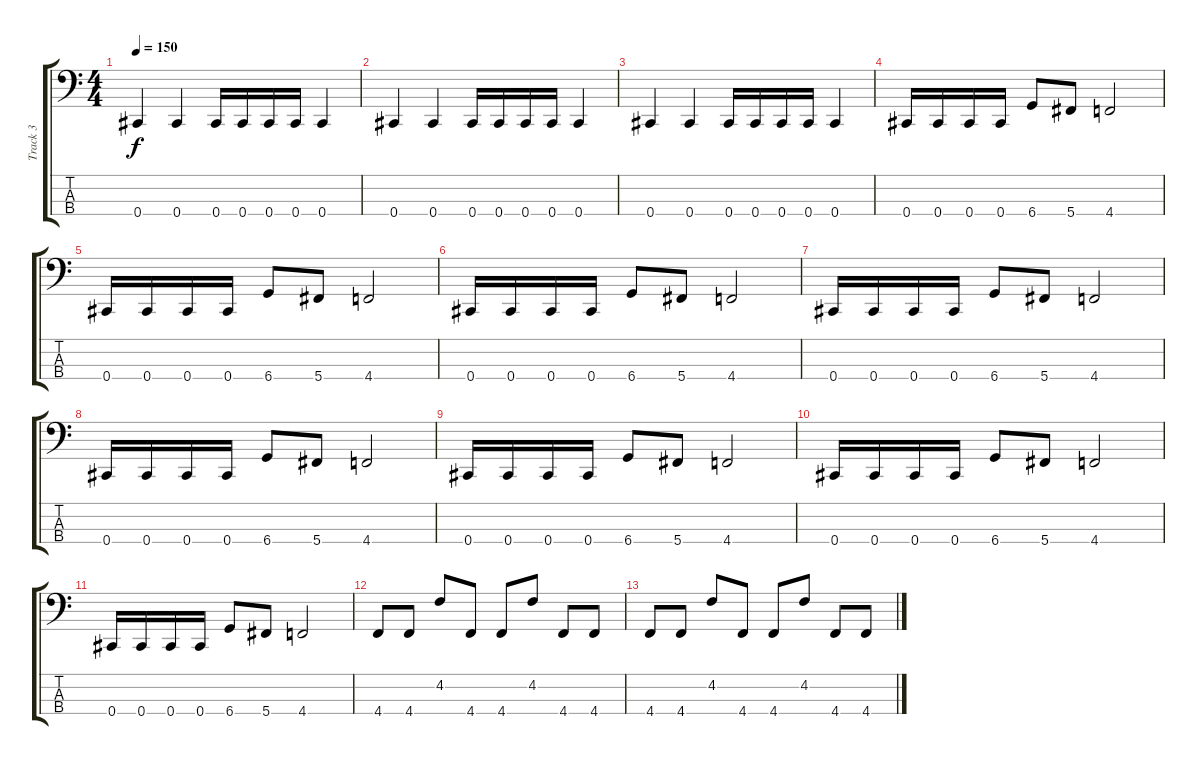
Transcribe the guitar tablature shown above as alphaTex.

\track ("Track 3" "Track 3") {instrument electricbasspick}
\staff {score tabs}
\tuning (Gb2 Db2 Ab1 Db1) {hide}
\ts (4 4)
\tempo 150
\clef f4
\ks c
0.4.4{dy f} 0.4.4 0.4.16 0.4.16 0.4.16 0.4.16 0.4.4 |
0.4.4 0.4.4 0.4.16 0.4.16 0.4.16 0.4.16 0.4.4 |
0.4.4 0.4.4 0.4.16 0.4.16 0.4.16 0.4.16 0.4.4 |
0.4.16 0.4.16 0.4.16 0.4.16 6.4.8 5.4.8 4.4.2 |
0.4.16 0.4.16 0.4.16 0.4.16 6.4.8 5.4.8 4.4.2 |
0.4.16 0.4.16 0.4.16 0.4.16 6.4.8 5.4.8 4.4.2 |
0.4.16 0.4.16 0.4.16 0.4.16 6.4.8 5.4.8 4.4.2 |
0.4.16 0.4.16 0.4.16 0.4.16 6.4.8 5.4.8 4.4.2 |
0.4.16 0.4.16 0.4.16 0.4.16 6.4.8 5.4.8 4.4.2 |
0.4.16 0.4.16 0.4.16 0.4.16 6.4.8 5.4.8 4.4.2 |
0.4.16 0.4.16 0.4.16 0.4.16 6.4.8 5.4.8 4.4.2 |
4.4.8 4.4.8 4.2.8 4.4.8 4.4.8 4.2.8 4.4.8 4.4.8 |
4.4.8 4.4.8 4.2.8 4.4.8 4.4.8 4.2.8 4.4.8 4.4.8
